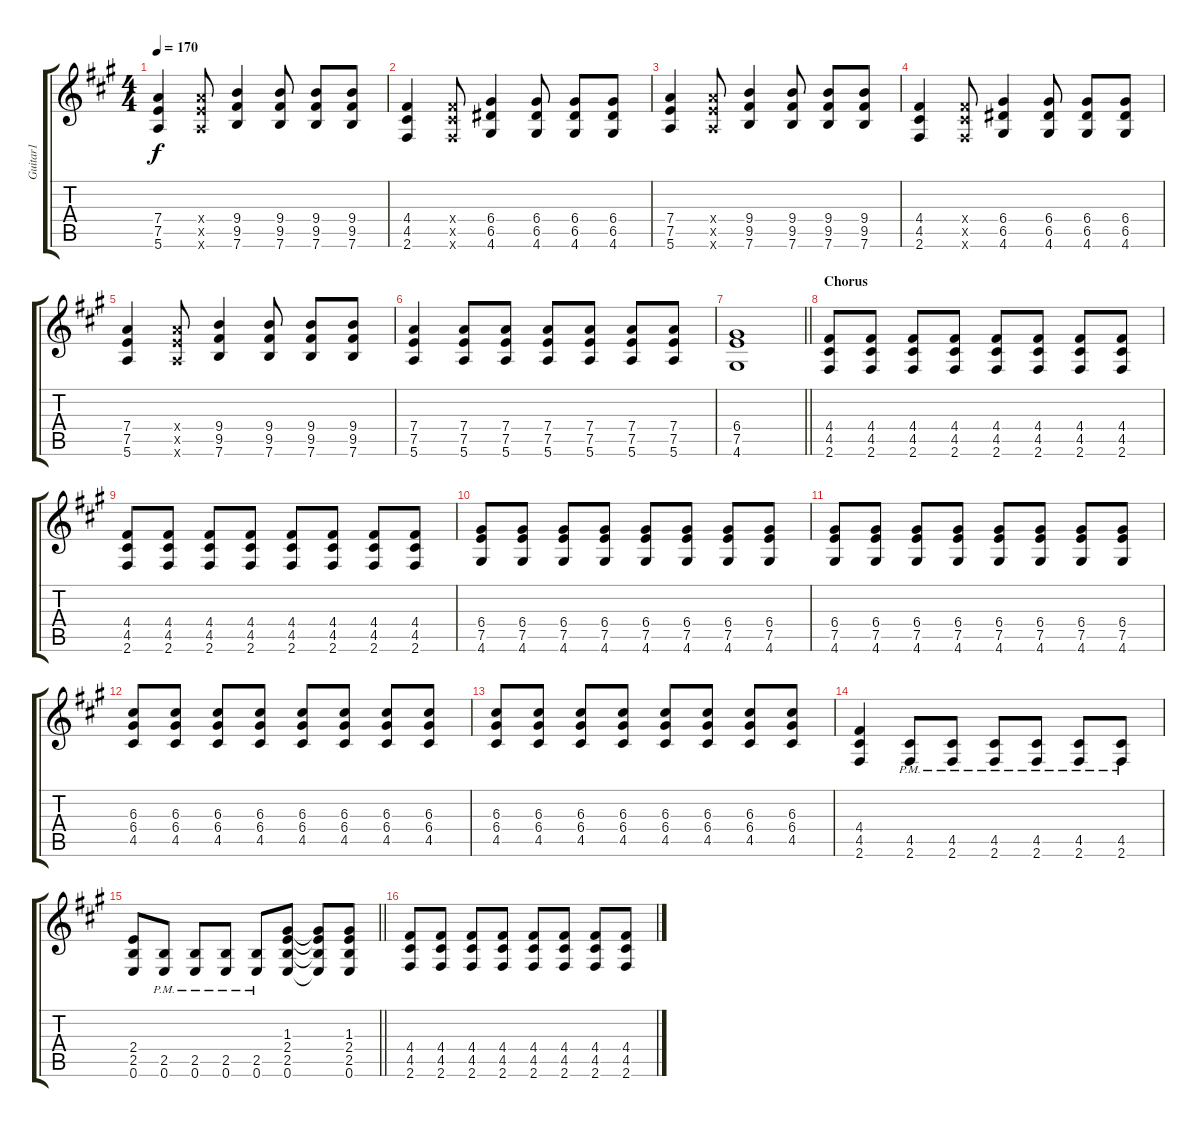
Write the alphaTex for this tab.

\track ("Guitar1" "Guitar1") {instrument overdrivenguitar}
\staff {score tabs}
\tuning (E4 B3 G3 D3 A2 E2) {hide}
\ts (4 4)
\tempo 170
\clef g2
\ks f#minor
(7.4 7.5 5.6).4{dy f} (7.4{x} 7.5{x} 5.6{x}).8 (9.4 9.5 7.6).4 (9.4 9.5 7.6).8 (9.4 9.5 7.6).8 (9.4 9.5 7.6).8 |
(4.4 4.5 2.6).4 (4.4{x} 4.5{x} 2.6{x}).8 (6.4 6.5 4.6).4 (6.4 6.5 4.6).8 (6.4 6.5 4.6).8 (6.4 6.5 4.6).8 |
(7.4 7.5 5.6).4 (7.4{x} 7.5{x} 5.6{x}).8 (9.4 9.5 7.6).4 (9.4 9.5 7.6).8 (9.4 9.5 7.6).8 (9.4 9.5 7.6).8 |
(4.4 4.5 2.6).4 (4.4{x} 4.5{x} 2.6{x}).8 (6.4 6.5 4.6).4 (6.4 6.5 4.6).8 (6.4 6.5 4.6).8 (6.4 6.5 4.6).8 |
(7.4 7.5 5.6).4 (7.4{x} 7.5{x} 5.6{x}).8 (9.4 9.5 7.6).4 (9.4 9.5 7.6).8 (9.4 9.5 7.6).8 (9.4 9.5 7.6).8 |
(7.4 7.5 5.6).4 (7.4 7.5 5.6).8 (7.4 7.5 5.6).8 (7.4 7.5 5.6).8 (7.4 7.5 5.6).8 (7.4 7.5 5.6).8 (7.4 7.5 5.6).8 |
\barLineRight lightlight
(6.4 7.5 4.6).1 |
\section ("" "Chorus")
(4.4 4.5 2.6).8 (4.4 4.5 2.6).8 (4.4 4.5 2.6).8 (4.4 4.5 2.6).8 (4.4 4.5 2.6).8 (4.4 4.5 2.6).8 (4.4 4.5 2.6).8 (4.4 4.5 2.6).8 |
(4.4 4.5 2.6).8 (4.4 4.5 2.6).8 (4.4 4.5 2.6).8 (4.4 4.5 2.6).8 (4.4 4.5 2.6).8 (4.4 4.5 2.6).8 (4.4 4.5 2.6).8 (4.4 4.5 2.6).8 |
(6.4 7.5 4.6).8 (6.4 7.5 4.6).8 (6.4 7.5 4.6).8 (6.4 7.5 4.6).8 (6.4 7.5 4.6).8 (6.4 7.5 4.6).8 (6.4 7.5 4.6).8 (6.4 7.5 4.6).8 |
(6.4 7.5 4.6).8 (6.4 7.5 4.6).8 (6.4 7.5 4.6).8 (6.4 7.5 4.6).8 (6.4 7.5 4.6).8 (6.4 7.5 4.6).8 (6.4 7.5 4.6).8 (6.4 7.5 4.6).8 |
(6.3 6.4 4.5).8 (6.3 6.4 4.5).8 (6.3 6.4 4.5).8 (6.3 6.4 4.5).8 (6.3 6.4 4.5).8 (6.3 6.4 4.5).8 (6.3 6.4 4.5).8 (6.3 6.4 4.5).8 |
(6.3 6.4 4.5).8 (6.3 6.4 4.5).8 (6.3 6.4 4.5).8 (6.3 6.4 4.5).8 (6.3 6.4 4.5).8 (6.3 6.4 4.5).8 (6.3 6.4 4.5).8 (6.3 6.4 4.5).8 |
(4.4 4.5 2.6).4 (4.5{pm} 2.6{pm}).8 (4.5{pm} 2.6{pm}).8 (4.5{pm} 2.6{pm}).8 (4.5{pm} 2.6{pm}).8 (4.5{pm} 2.6{pm}).8 (4.5{pm} 2.6{pm}).8 |
\barLineRight lightlight
(2.4 2.5 0.6).8 (2.5{pm} 0.6{pm}).8 (2.5{pm} 0.6{pm}).8 (2.5{pm} 0.6{pm}).8 (2.5{pm} 0.6{pm}).8 (1.3 2.4 2.5 0.6).8 (1.3{t} 2.4{t} 2.5{t} 0.6{t}).8 (1.3 2.4 2.5 0.6).8 |
(4.4 4.5 2.6).8 (4.4 4.5 2.6).8 (4.4 4.5 2.6).8 (4.4 4.5 2.6).8 (4.4 4.5 2.6).8 (4.4 4.5 2.6).8 (4.4 4.5 2.6).8 (4.4 4.5 2.6).8
